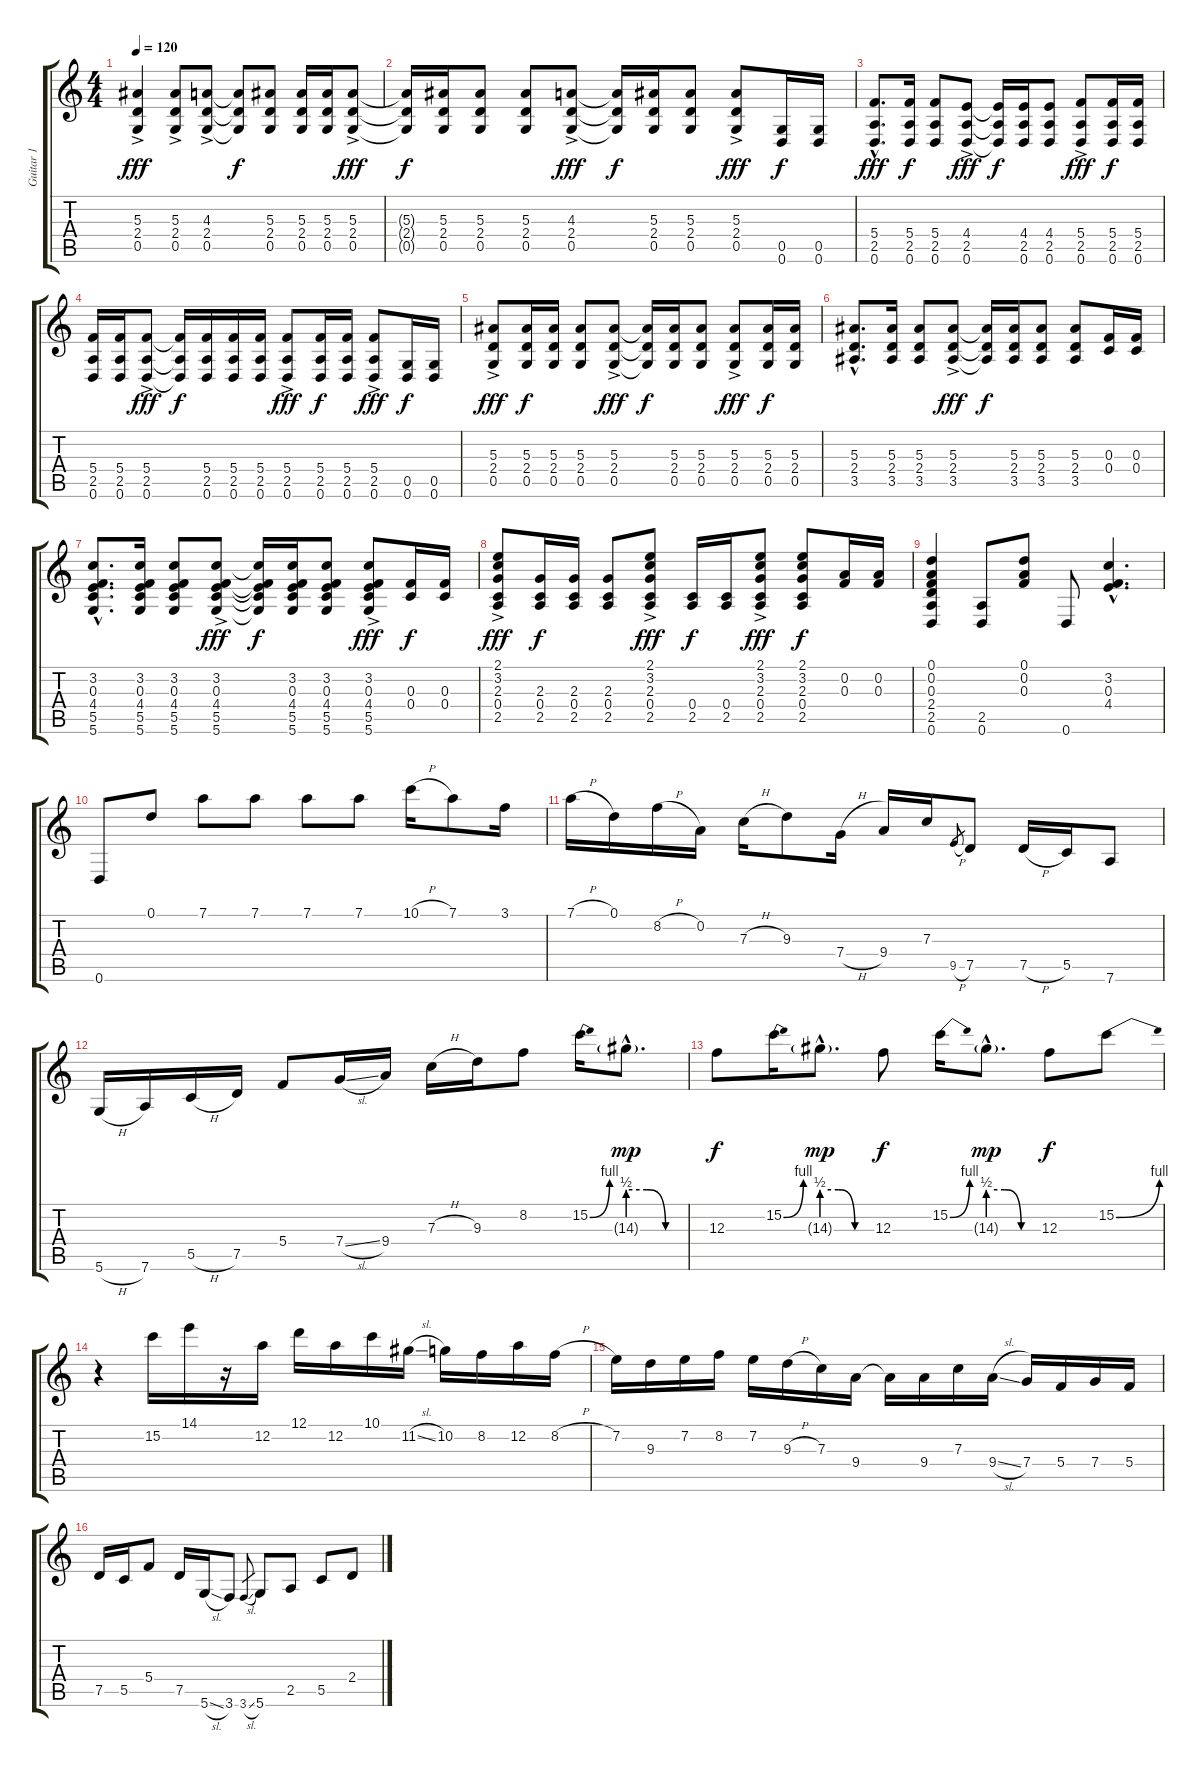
\track ("Guitar 1" "Guitar 1") {instrument acousticguitarsteel}
\staff {score tabs}
\tuning (D4 A3 F3 C3 G2 D2) {hide}
\ts (4 4)
\tempo 120
\clef g2
\ks c
(5.3{ac} 2.4{ac} 0.5{ac}).4{dy fff} (5.3{ac} 2.4{ac} 0.5{ac}).8 (4.3{ac} 2.4{ac} 0.5{ac}).8 (4.3{t} 2.4{t} 0.5{t}).8{dy f} (5.3 2.4 0.5).8 (5.3 2.4 0.5).16 (5.3 2.4 0.5).16 (5.3{ac} 2.4{ac} 0.5{ac}).8{dy fff} |
(5.3{t} 2.4{t} 0.5{t}).16{dy f} (5.3 2.4 0.5).16 (5.3 2.4 0.5).8 (5.3 2.4 0.5).8 (4.3{ac} 2.4{ac} 0.5{ac}).8{dy fff} (4.3{t} 2.4{t} 0.5{t}).16{dy f} (5.3 2.4 0.5).16 (5.3 2.4 0.5).8 (5.3{ac} 2.4{ac} 0.5{ac}).8{dy fff} (0.5 0.6).16{dy f} (0.5 0.6).16 |
(5.4{hac} 2.5{hac} 0.6{hac}).8{d dy fff} (5.4 2.5 0.6).16{dy f} (5.4 2.5 0.6).8 (4.4{ac} 2.5{ac} 0.6{ac}).8{dy fff} (4.4{t} 2.5{t} 0.6{t}).16{dy f} (4.4 2.5 0.6).16 (4.4 2.5 0.6).8 (5.4{ac} 2.5{ac} 0.6{ac}).8{dy fff} (5.4 2.5 0.6).16{dy f} (5.4 2.5 0.6).16 |
(5.4 2.5 0.6).16 (5.4 2.5 0.6).16 (5.4{ac} 2.5{ac} 0.6{ac}).8{dy fff} (5.4{t} 2.5{t} 0.6{t}).16{dy f} (5.4 2.5 0.6).16 (5.4 2.5 0.6).16 (5.4 2.5 0.6).16 (5.4{ac} 2.5{ac} 0.6{ac}).8{dy fff} (5.4 2.5 0.6).16{dy f} (5.4 2.5 0.6).16 (5.4{ac} 2.5{ac} 0.6{ac}).8{dy fff} (0.5 0.6).16{dy f} (0.5 0.6).16 |
(5.3{ac} 2.4{ac} 0.5{ac}).8{dy fff} (5.3 2.4 0.5).16{dy f} (5.3 2.4 0.5).16 (5.3 2.4 0.5).8 (5.3{ac} 2.4{ac} 0.5{ac}).8{dy fff} (5.3{t} 2.4{t} 0.5{t}).16{dy f} (5.3 2.4 0.5).16 (5.3 2.4 0.5).8 (5.3{ac} 2.4{ac} 0.5{ac}).8{dy fff} (5.3 2.4 0.5).16{dy f} (5.3 2.4 0.5).16 |
(5.3{hac} 2.4{hac} 3.5{hac}).8{d} (5.3 2.4 3.5).16 (5.3 2.4 3.5).8 (5.3{ac} 2.4{ac} 3.5{ac}).8{dy fff} (5.3{t} 2.4{t} 3.5{t}).16{dy f} (5.3 2.4 3.5).16 (5.3 2.4 3.5).8 (5.3 2.4 3.5).8 (0.3 0.4).16 (0.3 0.4).16 |
(3.2{hac} 0.3{hac} 4.4{hac} 5.5{hac} 5.6{hac}).8{d} (3.2 0.3 4.4 5.5 5.6).16 (3.2 0.3 4.4 5.5 5.6).8 (3.2{ac} 0.3{ac} 4.4{ac} 5.5{ac} 5.6{ac}).8{dy fff} (3.2{t} 0.3{t} 4.4{t} 5.5{t} 5.6{t}).16{dy f} (3.2 0.3 4.4 5.5 5.6).16 (3.2 0.3 4.4 5.5 5.6).8 (3.2{ac} 0.3{ac} 4.4{ac} 5.5{ac} 5.6{ac}).8{dy fff} (0.3 0.4).16{dy f} (0.3 0.4).16 |
(2.1{ac} 3.2{ac} 2.3{ac} 0.4{ac} 2.5{ac}).8{dy fff} (2.3 0.4 2.5).16{dy f} (2.3 0.4 2.5).16 (2.3 0.4 2.5).8 (2.1{ac} 3.2{ac} 2.3{ac} 0.4{ac} 2.5{ac}).8{dy fff} (0.4 2.5).16{dy f} (0.4 2.5).16 (2.1{ac} 3.2{ac} 2.3{ac} 0.4{ac} 2.5{ac}).8{dy fff} (2.1 3.2 2.3 0.4 2.5).8{dy f} (0.2 0.3).16 (0.2 0.3).16 |
(0.1 0.2 0.3 2.4 2.5 0.6).4 (2.5 0.6).8 (0.1 0.2 0.3).8 0.6.8 (3.2{hac} 0.3{hac} 4.4{hac}).4{d} |
0.6.8 0.1.8 7.1.8 7.1.8 7.1.8 7.1.8 10.1{h}.16 7.1.8 3.1.16 |
7.1{h}.16 0.1.16 8.2{h}.16 0.2.16 7.3{h}.16 9.3.8 7.4{h}.16 9.4.16 7.3.16 9.5{h}.8{gr} 7.5.8 7.5{h}.16 5.5.16 7.6.8 |
5.6{h}.16 7.6.16 5.5{h}.16 7.5.16 5.4.8 7.4{sl}.16 9.4.16 7.3{h}.16 9.3.16 8.2.8 15.2{be (bend 0 0 60 4)}.16 14.3{be (custom 0 2 20 2 40 0 60 0) g hac}.8{d dy mp} |
12.3.8{dy f} 15.2{be (bend 0 0 60 4)}.16 14.3{be (custom 0 2 20 2 40 0 60 0) g hac}.8{d dy mp} 12.3.8{dy f} 15.2{be (bend 0 0 60 4)}.16 14.3{be (custom 0 2 20 2 40 0 60 0) g hac}.8{d dy mp} 12.3.8{dy f} 15.2{be (bend 0 0 60 4)}.8 |
r.4 15.2.16 14.1.16 r.16 12.2.16 12.1.16 12.2.16 10.1.16 11.2{sl}.16 10.2.16 8.2.16 12.2.16 8.2{h}.16 |
7.2.16 9.3.16 7.2.16 8.2.16 7.2.16 9.3{h}.16 7.3.16 9.4.16 9.4{t}.16 9.4.16 7.3.16 9.4{sl}.16 7.4.16 5.4.16 7.4.16 5.4.16 |
7.5.16 5.5.16 5.4.8 7.5.16 5.6{sl}.16 3.6.8 3.6{sl}.8{gr} 5.6.8 2.5.8 5.5.8 2.4.8
